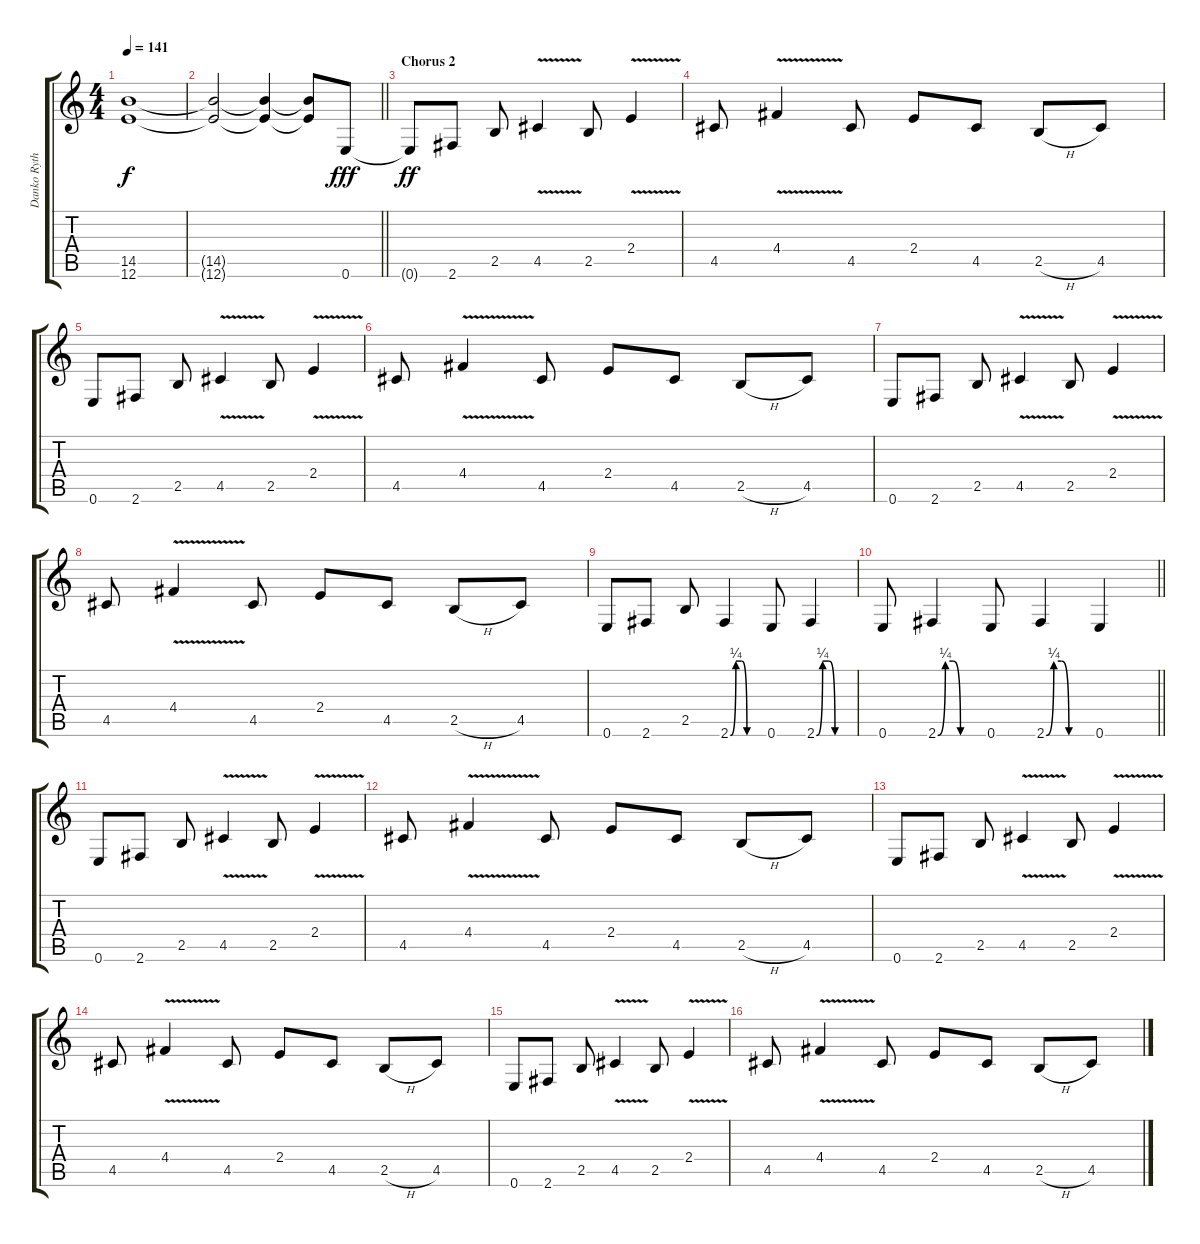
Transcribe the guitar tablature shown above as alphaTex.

\track ("Danko Rythm Guitar" "Danko Ryth") {instrument overdrivenguitar}
\staff {score tabs}
\tuning (E4 B3 G3 D3 A2 E2) {hide}
\ts (4 4)
\tempo 141
\clef g2
\ks c
(14.5{t} 12.6{t}).1{dy f} |
\barLineRight lightlight
(14.5{t} 12.6{t}).2 (14.5{t} 12.6{t}).4 (14.5{t} 12.6{t}).8 0.6.8{dy fff} |
\section ("" "Chorus 2")
0.6{t}.8{dy ff} 2.6.8 2.5.8 4.5{v}.4 2.5.8 2.4{v}.4 |
4.5.8 4.4{v}.4 4.5.8 2.4.8 4.5.8 2.5{h}.8 4.5.8 |
0.6.8 2.6.8 2.5.8 4.5{v}.4 2.5.8 2.4{v}.4 |
4.5.8 4.4{v}.4 4.5.8 2.4.8 4.5.8 2.5{h}.8 4.5.8 |
0.6.8 2.6.8 2.5.8 4.5{v}.4 2.5.8 2.4{v}.4 |
4.5.8 4.4{v}.4 4.5.8 2.4.8 4.5.8 2.5{h}.8 4.5.8 |
0.6.8 2.6.8 2.5.8 2.6{be (custom 0 0 10 1 20 1 30 0 60 0)}.4 0.6.8 2.6{be (custom 0 0 10 1 20 1 30 0 60 0)}.4 |
\barLineRight lightlight
0.6.8 2.6{be (custom 0 0 10 1 20 1 30 0 60 0)}.4 0.6.8 2.6{be (custom 0 0 10 1 20 1 30 0 60 0)}.4 0.6.4 |
0.6.8 2.6.8 2.5.8 4.5{v}.4 2.5.8 2.4{v}.4 |
4.5.8 4.4{v}.4 4.5.8 2.4.8 4.5.8 2.5{h}.8 4.5.8 |
0.6.8 2.6.8 2.5.8 4.5{v}.4 2.5.8 2.4{v}.4 |
4.5.8 4.4{v}.4 4.5.8 2.4.8 4.5.8 2.5{h}.8 4.5.8 |
0.6.8 2.6.8 2.5.8 4.5{v}.4 2.5.8 2.4{v}.4 |
4.5.8 4.4{v}.4 4.5.8 2.4.8 4.5.8 2.5{h}.8 4.5.8
